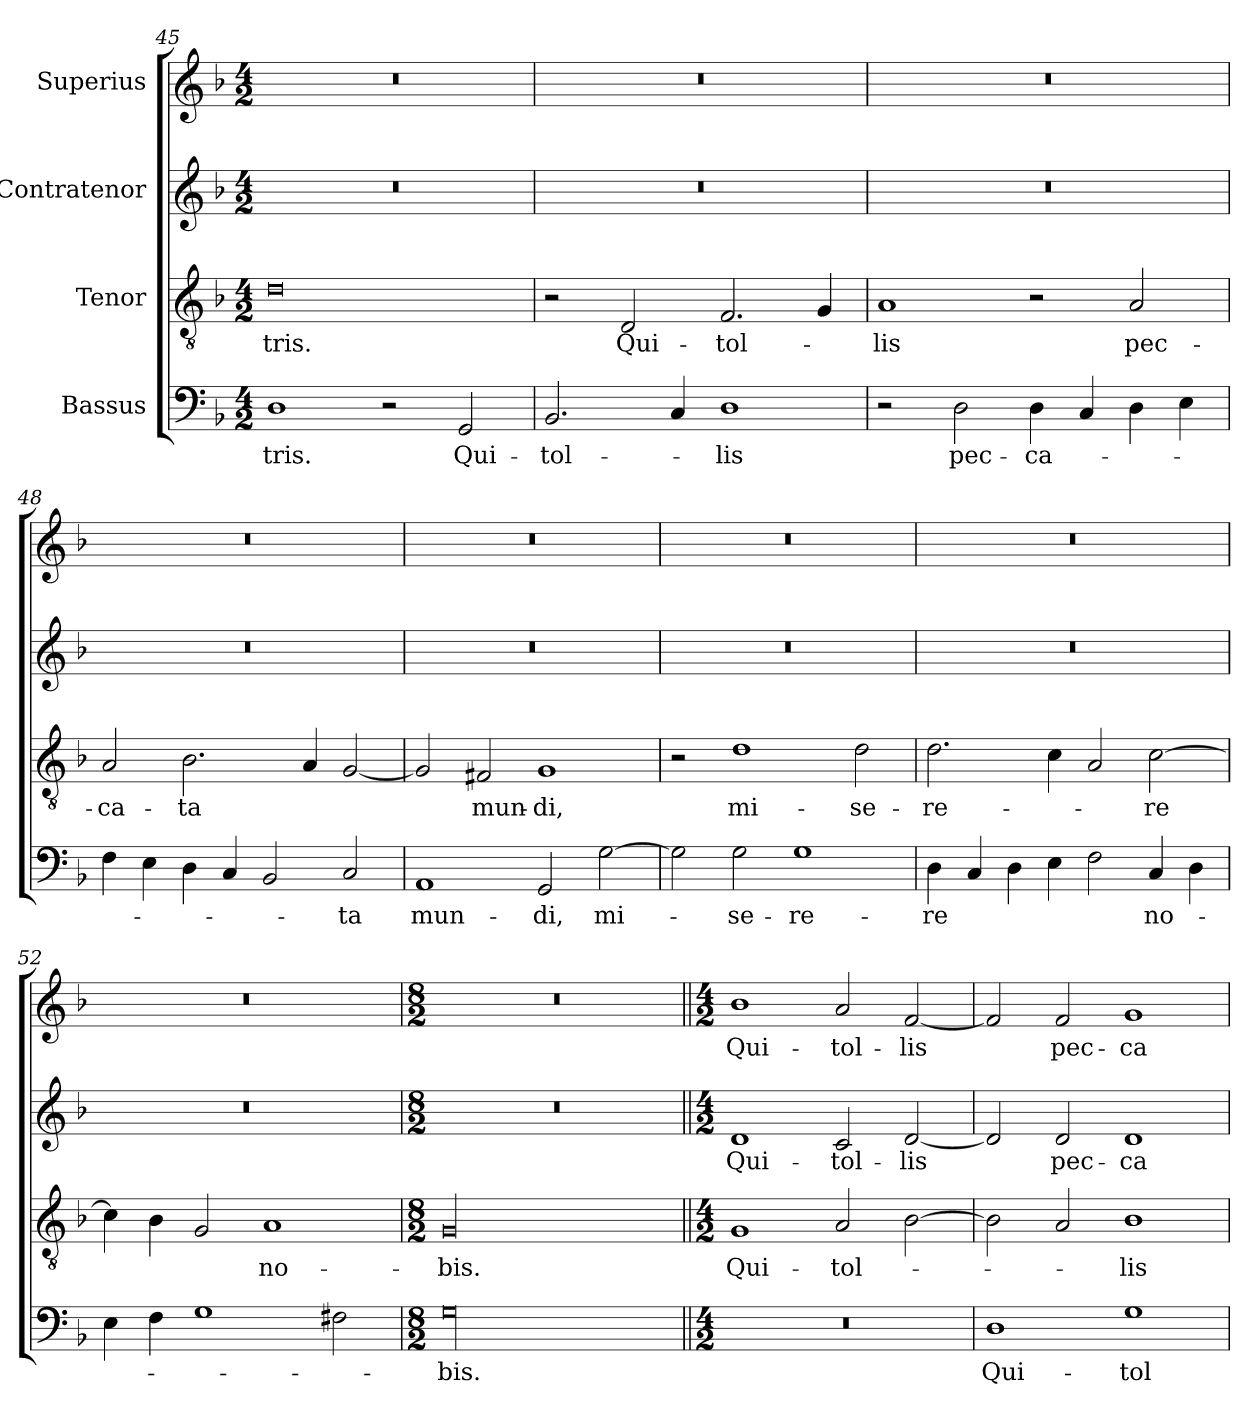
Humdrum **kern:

**kern	**text	**kern	**text	**kern	**text	**kern	**text
*part4	*part4	*part3	*part3	*part2	*part2	*part1	*part1
*staff4	*staff4	*staff3	*staff3	*staff2	*staff2	*staff1	*staff1
*I"Bassus	*	*I"Tenor	*	*I"Contratenor	*	*I"Superius	*
*clefF4	*	*clefGv2	*	*clefG2	*	*clefG2	*
*k[b-]	*	*k[b-]	*	*k[b-]	*	*k[b-]	*
*M4/2	*	*M4/2	*	*M4/2	*	*M4/2	*
=45	=45	=45	=45	=45	=45	=45	=45
1D\	-tris.	0d\	-tris.	0r	.	0r	.
2r	.	.	.	.	.	.	.
2GG/	Qui-	.	.	.	.	.	.
=46	=46	=46	=46	=46	=46	=46	=46
2.BB-/	tol-	2r	.	0r	.	0r	.
.	.	2D/	Qui-	.	.	.	.
4C/	.	.	.	.	.	.	.
1D\	-lis	2.F/	tol-	.	.	.	.
.	.	4G/	.	.	.	.	.
=47	=47	=47	=47	=47	=47	=47	=47
2r	.	1A/	-lis	0r	.	0r	.
2D\	pec-	.	.	.	.	.	.
4D\	-ca-	2r	.	.	.	.	.
4C/	.	.	.	.	.	.	.
4D\	.	2A/	pec-	.	.	.	.
4E\	.	.	.	.	.	.	.
=48	=48	=48	=48	=48	=48	=48	=48
4F\	.	2A/	-ca-	0r	.	0r	.
4E\	.	.	.	.	.	.	.
4D\	.	2.B-\	-ta	.	.	.	.
4C/	.	.	.	.	.	.	.
2BB-/	.	.	.	.	.	.	.
.	.	4A/	.	.	.	.	.
2C/	-ta	[2G/	.	.	.	.	.
=49	=49	=49	=49	=49	=49	=49	=49
1AA/	mun-	2G/]	.	0r	.	0r	.
.	.	2F#X/	mun-	.	.	.	.
2GG/	-di,	1G/	-di,	.	.	.	.
[2G\	mi-	.	.	.	.	.	.
=50	=50	=50	=50	=50	=50	=50	=50
2G\]	.	2r	.	0r	.	0r	.
2G\	-se-	1d\	mi-	.	.	.	.
1G\	-re-	.	.	.	.	.	.
.	.	2d\	-se-	.	.	.	.
=51	=51	=51	=51	=51	=51	=51	=51
4D\	-re	2.d\	-re-	0r	.	0r	.
4C/	.	.	.	.	.	.	.
4D\	.	.	.	.	.	.	.
4E\	.	4c\	.	.	.	.	.
2F\	.	2A/	.	.	.	.	.
4C/	no-	[2c\	-re	.	.	.	.
4D\	.	.	.	.	.	.	.
=52	=52	=52	=52	=52	=52	=52	=52
4E\	.	4c\]	.	0r	.	0r	.
4F\	.	4B-\	.	.	.	.	.
1G\	.	2G/	.	.	.	.	.
.	.	1A/	no-	.	.	.	.
2F#X\	.	.	.	.	.	.	.
=53	=53	=53	=53	=53	=53	=53	=53
*M8/2	*	*M8/2	*	*M8/2	*	*M8/2	*
00G\	-bis.	00G/	-bis.	00r	.	00r	.
=54||	=54||	=54||	=54||	=54||	=54||	=54||	=54||
*M4/2	*	*M4/2	*	*M4/2	*	*M4/2	*
0r	.	1G/	Qui-	1d/	Qui-	1b-\	Qui-
.	.	2A/	tol-	2c/	tol-	2a/	tol-
.	.	[2B-\	.	[2d/	-lis	[2f/	-lis
=55	=55	=55	=55	=55	=55	=55	=55
1D\	Qui-	2B-\]	.	2d/]	.	2f/]	.
.	.	2A/	.	2d/	pec-	2f/	pec-
1G\	tol-	1B-\	-lis	1d/	-ca-	1g/	-ca-
=	=	=	=	=	=	=	=
*-	*-	*-	*-	*-	*-	*-	*-
